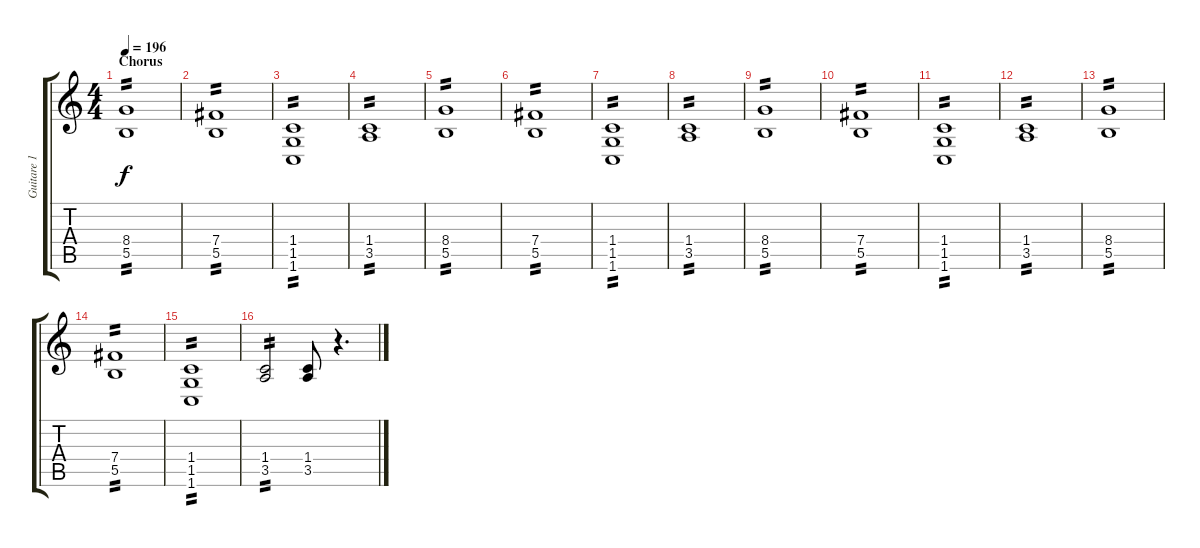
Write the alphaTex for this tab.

\track ("Guitare 1" "Guitare 1") {instrument distortionguitar}
\staff {score tabs}
\tuning (Db4 Ab3 E3 B2 Gb2 B1) {hide}
\ts (4 4)
\section ("" "Chorus")
\tempo 196
\clef g2
\ks c
(8.4 5.5).1{tp 2 dy f} |
(7.4 5.5).1{tp 2} |
(1.4 1.5 1.6).1{tp 2} |
(1.4 3.5).1{tp 2} |
(8.4 5.5).1{tp 2} |
(7.4 5.5).1{tp 2} |
(1.4 1.5 1.6).1{tp 2} |
(1.4 3.5).1{tp 2} |
(8.4 5.5).1{tp 2} |
(7.4 5.5).1{tp 2} |
(1.4 1.5 1.6).1{tp 2} |
(1.4 3.5).1{tp 2} |
(8.4 5.5).1{tp 2} |
(7.4 5.5).1{tp 2} |
(1.4 1.5 1.6).1{tp 2} |
(1.4 3.5).2{tp 2} (1.4 3.5).8 r.4{d}
